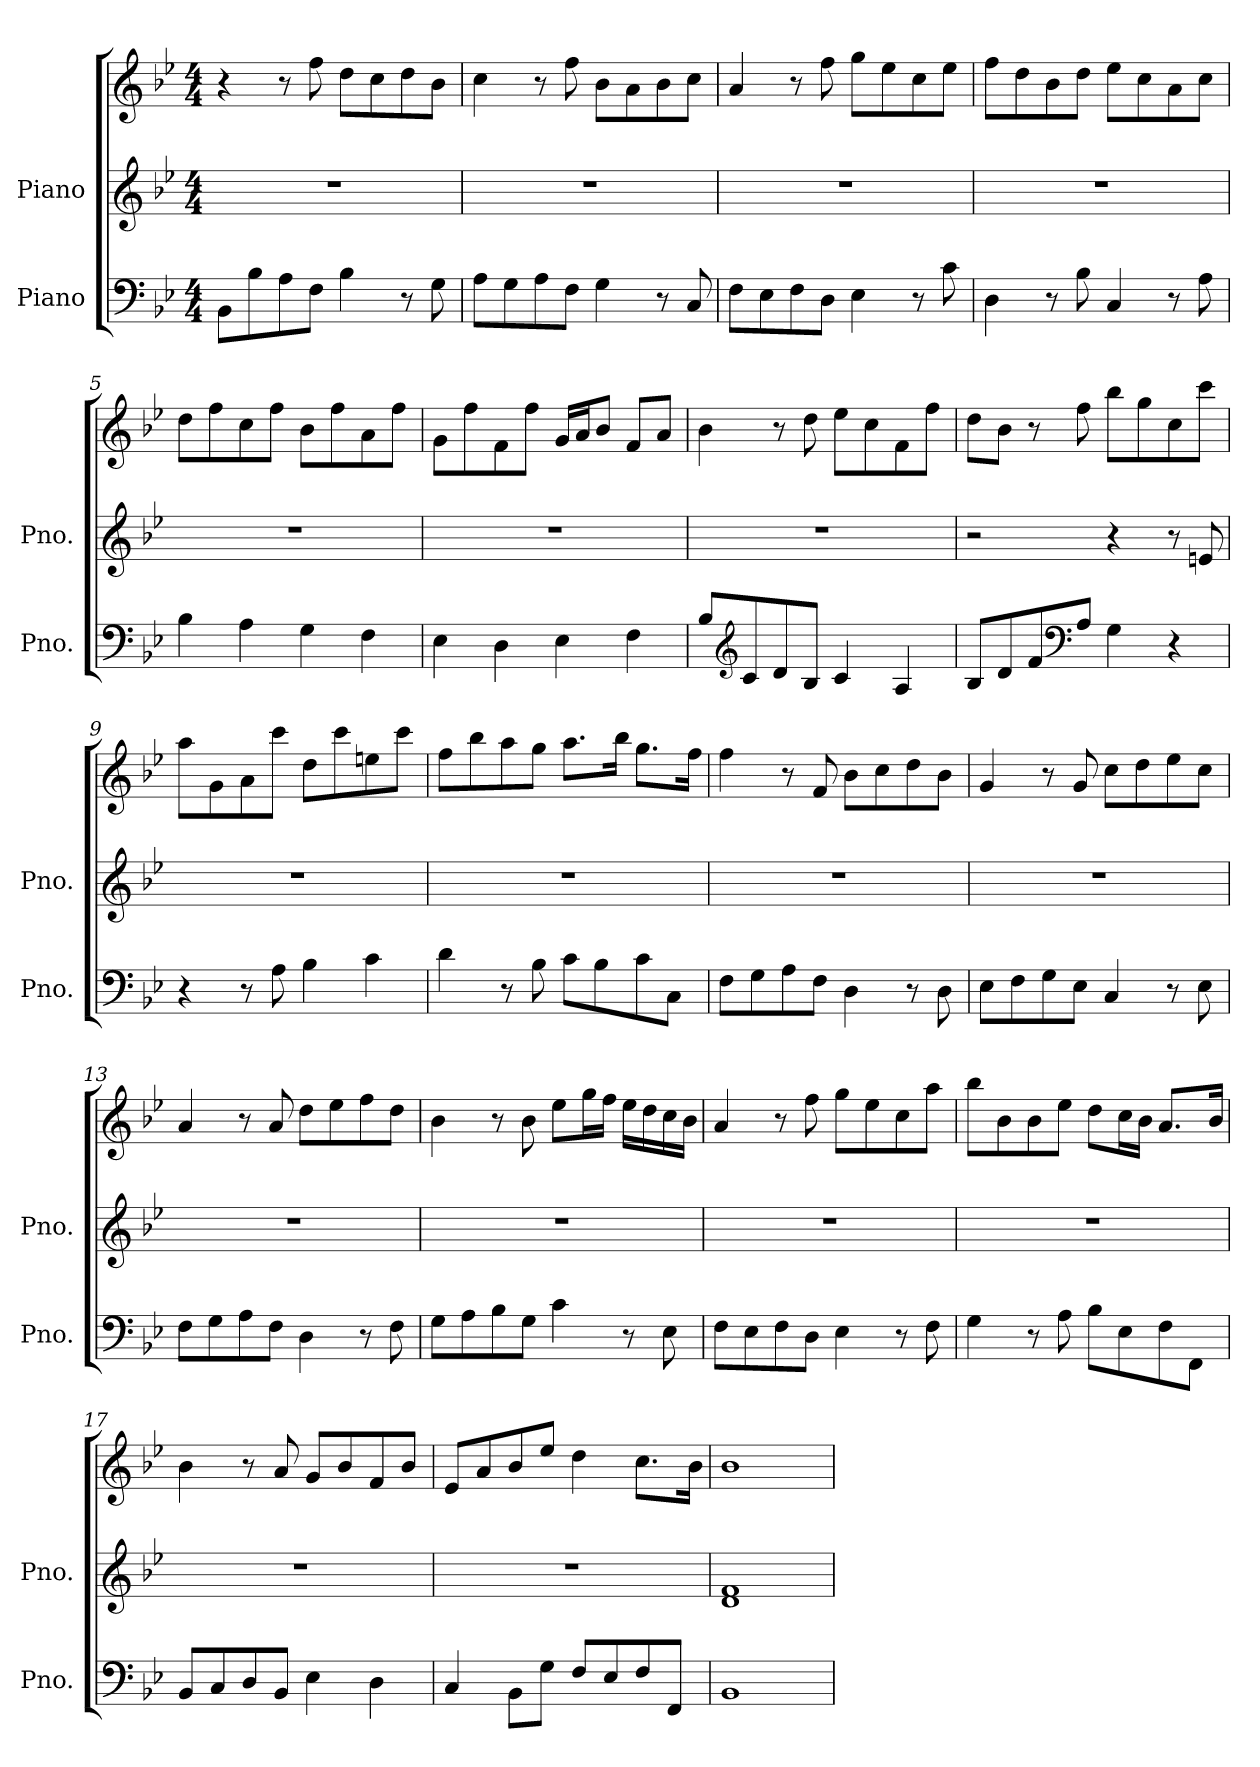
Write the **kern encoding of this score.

**kern	**kern	**kern
*part2	*part1	*part1
*staff3	*staff2	*staff1
*I"Piano	*I"Piano	*
*I'Pno.	*I'Pno.	*
*clefF4	*clefG2	*clefG2
*k[b-e-]	*k[b-e-]	*k[b-e-]
*M4/4	*M4/4	*M4/4
*MM120	*MM120	*MM120
=1	=1	=1
8BB-\L	1r	4r
8B-\	.	.
8A\	.	8r
8F\J	.	8ff\
4B-\	.	8dd\L
.	.	8cc\
8r	.	8dd\
8G\	.	8b-\J
=2	=2	=2
8A\L	1r	4cc\
8G\	.	.
8A\	.	8r
8F\J	.	8ff\
4G\	.	8b-\L
.	.	8a\
8r	.	8b-\
8C/	.	8cc\J
=3	=3	=3
8F\L	1r	4a/
8E-\	.	.
8F\	.	8r
8D\J	.	8ff\
4E-\	.	8gg\L
.	.	8ee-\
8r	.	8cc\
8c\	.	8ee-\J
!!LO:LB:g=z
=4	=4	=4
4D\	1r	8ff\L
.	.	8dd\
8r	.	8b-\
8B-\	.	8dd\J
4C/	.	8ee-\L
.	.	8cc\
8r	.	8a\
8A\	.	8cc\J
=5	=5	=5
4B-\	1r	8dd\L
.	.	8ff\
4A\	.	8cc\
.	.	8ff\J
4G\	.	8b-\L
.	.	8ff\
4F\	.	8a\
.	.	8ff\J
=6	=6	=6
4E-\	1r	8g\L
.	.	8ff\
4D\	.	8f\
.	.	8ff\J
4E-\	.	16g/LL
.	.	16a/J
.	.	8b-/J
4F\	.	8f/L
.	.	8a/J
=7	=7	=7
8B-/L	1r	4b-\
*clefG2	*	*
8c/	.	.
8d/	.	8r
8B-/J	.	8dd\
4c/	.	8ee-\L
.	.	8cc\
4A/	.	8f\
.	.	8ff\J
!!LO:LB:g=z
=8	=8	=8
8B-/L	2r	8dd\L
8d/	.	8b-\J
8f/	.	8r
*clefF4	*	*
8A/J	.	8ff\
4G\	4r	8bb-\L
.	.	8gg\
4r	8r	8cc\
.	8en/	8ccc\J
=9	=9	=9
4r	1r	8aa\L
.	.	8g\
8r	.	8a\
8A\	.	8ccc\J
4B-\	.	8dd\L
.	.	8ccc\
4c\	.	8een\
.	.	8ccc\J
=10	=10	=10
4d\	1r	8ff\L
.	.	8bb-\
8r	.	8aa\
8B-\	.	8gg\J
8c\L	.	8.aa\L
8B-\	.	.
.	.	16bb-\Jk
8c\	.	8.gg\L
8C\J	.	.
.	.	16ff\Jk
=11	=11	=11
8F\L	1r	4ff\
8G\	.	.
8A\	.	8r
8F\J	.	8f/
4D\	.	8b-\L
.	.	8cc\
8r	.	8dd\
8D\	.	8b-\J
!!LO:LB:g=z
=12	=12	=12
8E-\L	1r	4g/
8F\	.	.
8G\	.	8r
8E-\J	.	8g/
4C/	.	8cc\L
.	.	8dd\
8r	.	8ee-\
8E-\	.	8cc\J
=13	=13	=13
8F\L	1r	4a/
8G\	.	.
8A\	.	8r
8F\J	.	8a/
4D\	.	8dd\L
.	.	8ee-\
8r	.	8ff\
8F\	.	8dd\J
=14	=14	=14
8G\L	1r	4b-\
8A\	.	.
8B-\	.	8r
8G\J	.	8b-\
4c\	.	8ee-\L
.	.	16gg\L
.	.	16ff\JJ
8r	.	16ee-\LL
.	.	16dd\
8E-\	.	16cc\
.	.	16b-\JJ
=15	=15	=15
8F\L	1r	4a/
8E-\	.	.
8F\	.	8r
8D\J	.	8ff\
4E-\	.	8gg\L
.	.	8ee-\
8r	.	8cc\
8F\	.	8aa\J
!!LO:PB:g=z
=16	=16	=16
4G\	1r	8bb-\L
.	.	8b-\
8r	.	8b-\
8A\	.	8ee-\J
8B-\L	.	8dd\L
8E-\	.	16cc\L
.	.	16b-\JJ
8F\	.	8.a/L
8FF\J	.	.
.	.	16b-/Jk
=17	=17	=17
8BB-/L	1r	4b-\
8C/	.	.
8D/	.	8r
8BB-/J	.	8a/
4E-\	.	8g/L
.	.	8b-/
4D\	.	8f/
.	.	8b-/J
=18	=18	=18
4C/	1r	8e-/L
.	.	8a/
8BB-\L	.	8b-/
8G\J	.	8ee-/J
8F/L	.	4dd\
8E-/	.	.
8F/	.	8.cc\L
8FF/J	.	.
.	.	16b-\Jk
=19	=19	=19
1BB-	1d 1f	1b-
=	=	=
*-	*-	*-
